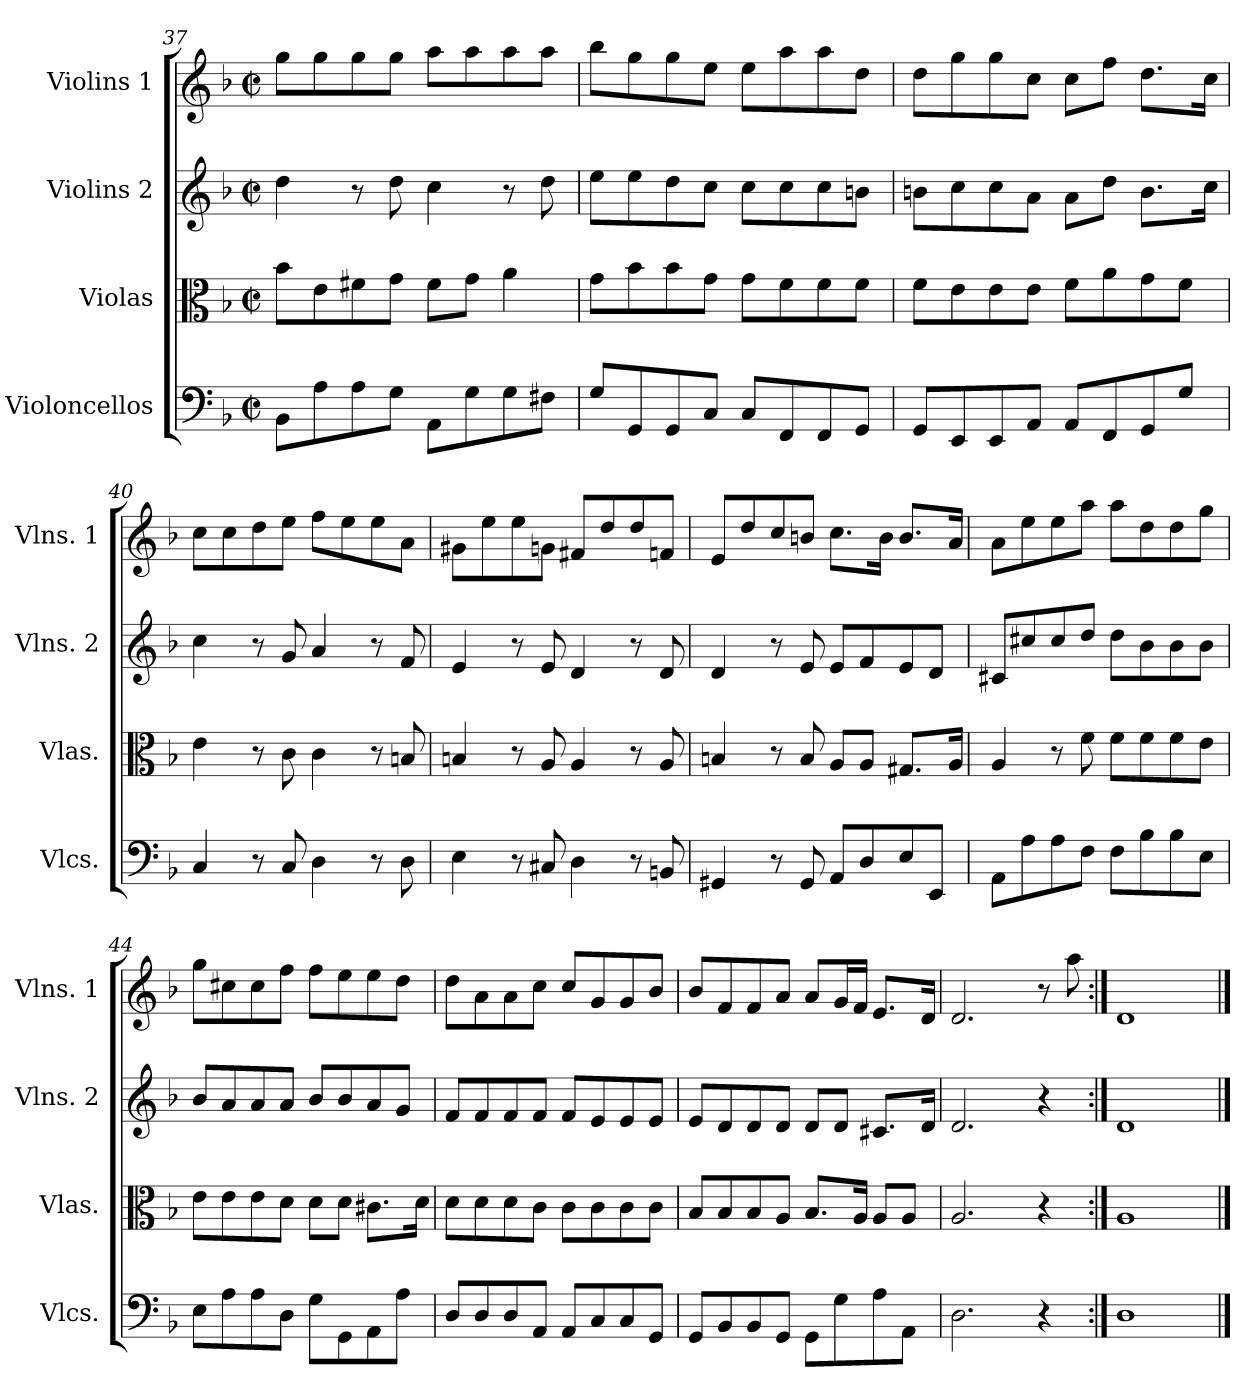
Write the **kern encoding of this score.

**kern	**kern	**kern	**kern
*part4	*part3	*part2	*part1
*staff4	*staff3	*staff2	*staff1
*I"Violoncellos	*I"Violas	*I"Violins 2	*I"Violins 1
*I'Vlcs.	*I'Vlas.	*I'Vlns. 2	*I'Vlns. 1
*clefF4	*clefC3	*clefG2	*clefG2
*k[b-]	*k[b-]	*k[b-]	*k[b-]
*M4/4	*M4/4	*M4/4	*M4/4
*met(c|)	*met(c|)	*met(c|)	*met(c|)
=37	=37	=37	=37
8BB-\L	8b-\L	4dd\	8gg\L
8A\	8e\	.	8gg\
8A\	8f#X\	8r	8gg\
8G\J	8g\J	8dd\	8gg\J
8AA\L	8f#\L	4cc\	8aa\L
8G\	8g\J	.	8aa\
8G\	4a\	8r	8aa\
8F#X\J	.	8dd\	8aa\J
!!LO:PB:g=z
=38	=38	=38	=38
8G/L	8g\L	8ee\L	8bb-\L
8GG/	8b-\	8ee\	8gg\
8GG/	8b-\	8dd\	8gg\
8C/J	8g\J	8cc\J	8ee\J
8C/L	8g\L	8cc\L	8ee\L
8FF/	8f\	8cc\	8aa\
8FF/	8f\	8cc\	8aa\
8GG/J	8f\J	8bn\J	8dd\J
=39	=39	=39	=39
8GG/L	8f\L	8bn\L	8dd\L
8EE/	8e\	8cc\	8gg\
8EE/	8e\	8cc\	8gg\
8AA/J	8e\J	8a\J	8cc\J
8AA/L	8f\L	8a\L	8cc\L
8FF/	8a\	8dd\J	8ff\J
8GG/	8g\	8.b\L	8.dd\L
8G/J	8f\J	.	.
.	.	16cc\Jk	16cc\Jk
=40	=40	=40	=40
4C/	4e\	4cc\	8cc\L
.	.	.	8cc\
8r	8r	8r	8dd\
8C/	8c\	8g/	8ee\J
4D\	4c\	4a/	8ff\L
.	.	.	8ee\
8r	8r	8r	8ee\
8D\	8Bn/	8f/	8a\J
=41	=41	=41	=41
4E\	4Bn/	4e/	8g#X\L
.	.	.	8ee\
8r	8r	8r	8ee\
8C#X/	8A/	8e/	8gn\J
4D\	4A/	4d/	8f#X/L
.	.	.	8dd/
8r	8r	8r	8dd/
8BBn/	8A/	8d/	8fn/J
!!LO:LB:g=z
=42	=42	=42	=42
4GG#X/	4Bn/	4d/	8e/L
.	.	.	8dd/
8r	8r	8r	8cc/
8GG#/	8B/	8e/	8bn/J
8AA/L	8A/L	8e/L	8.cc\L
8D/	8A/J	8f/	.
.	.	.	16b\Jk
8E/	8.G#X/L	8e/	8.b/L
8EE/J	.	8d/J	.
.	16A/Jk	.	16a/Jk
=43	=43	=43	=43
8AA\L	4A/	8c#X/L	8a\L
8A\	.	8cc#X/	8ee\
8A\	8r	8cc#/	8ee\
8F\J	8f\	8dd/J	8aa\J
8F\L	8f\L	8dd\L	8aa\L
8B-\	8f\	8b-\	8dd\
8B-\	8f\	8b-\	8dd\
8E\J	8e\J	8b-\J	8gg\J
=44	=44	=44	=44
8E\L	8e\L	8b-/L	8gg\L
8A\	8e\	8a/	8cc#X\
8A\	8e\	8a/	8cc#\
8D\J	8d\J	8a/J	8ff\J
8G\L	8d\L	8b-/L	8ff\L
8GG\	8d\J	8b-/	8ee\
8AA\	8.c#X\L	8a/	8ee\
8A\J	.	8g/J	8dd\J
.	16d\Jk	.	.
=45	=45	=45	=45
8D/L	8d\L	8f/L	8dd\L
8D/	8d\	8f/	8a\
8D/	8d\	8f/	8a\
8AA/J	8c\J	8f/J	8cc\J
8AA/L	8c\L	8f/L	8cc/L
8C/	8c\	8e/	8g/
8C/	8c\	8e/	8g/
8GG/J	8c\J	8e/J	8b-/J
!!LO:LB:g=z
=46	=46	=46	=46
8GG/L	8B-/L	8e/L	8b-/L
8BB-/	8B-/	8d/	8f/
8BB-/	8B-/	8d/	8f/
8GG/J	8A/J	8d/J	8a/J
8GG\L	8.B-/L	8d/L	8a/L
8G\	.	8d/J	16g/L
.	16A/Jk	.	16f/JJ
8A\	8A/L	8.c#X/L	8.e/L
8AA\J	8A/J	.	.
.	.	16d/Jk	16d/Jk
=47	=47	=47	=47
2.D\	2.A/	2.d/	2.d/
4r	4r	4r	8r
.	.	.	8aa\
=48:|!	=48:|!	=48:|!	=48:|!
1D	1A	1d	1d
==	==	==	==
*-	*-	*-	*-
